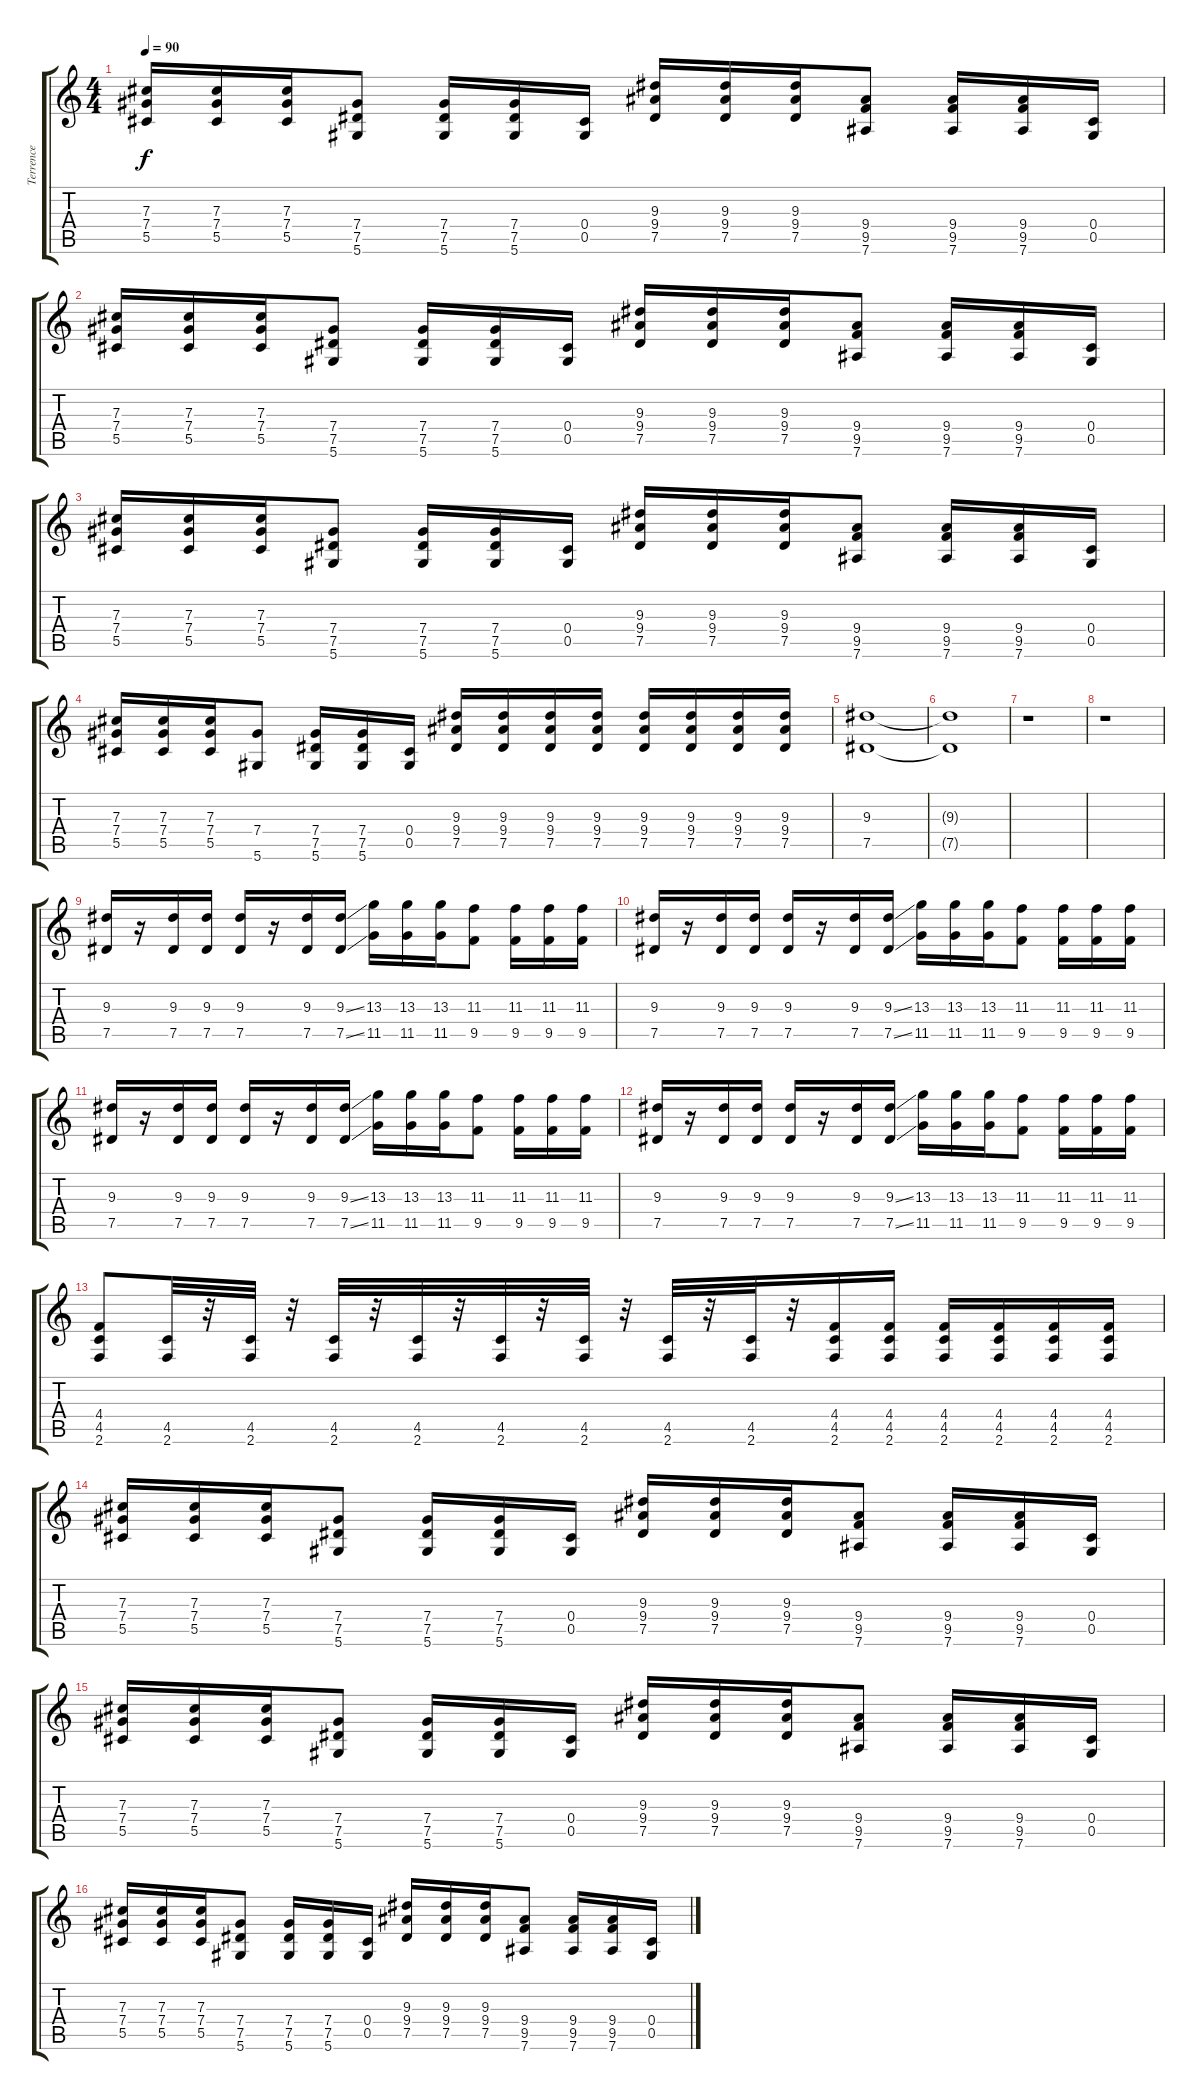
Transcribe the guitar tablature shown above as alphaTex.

\track ("Terrence" "Terrence") {instrument distortionguitar}
\staff {score tabs}
\tuning (Eb4 Bb3 Gb3 Db3 Ab2 Eb2) {hide}
\ts (4 4)
\tempo 90
\clef g2
\ks c
(7.3 7.4 5.5).16{dy f} (7.3 7.4 5.5).16 (7.3 7.4 5.5).16 (7.4 7.5 5.6).8 (7.4 7.5 5.6).16 (7.4 7.5 5.6).16 (0.4 0.5).16 (9.3 9.4 7.5).16 (9.3 9.4 7.5).16 (9.3 9.4 7.5).16 (9.4 9.5 7.6).8 (9.4 9.5 7.6).16 (9.4 9.5 7.6).16 (0.4 0.5).16 |
(7.3 7.4 5.5).16 (7.3 7.4 5.5).16 (7.3 7.4 5.5).16 (7.4 7.5 5.6).8 (7.4 7.5 5.6).16 (7.4 7.5 5.6).16 (0.4 0.5).16 (9.3 9.4 7.5).16 (9.3 9.4 7.5).16 (9.3 9.4 7.5).16 (9.4 9.5 7.6).8 (9.4 9.5 7.6).16 (9.4 9.5 7.6).16 (0.4 0.5).16 |
(7.3 7.4 5.5).16 (7.3 7.4 5.5).16 (7.3 7.4 5.5).16 (7.4 7.5 5.6).8 (7.4 7.5 5.6).16 (7.4 7.5 5.6).16 (0.4 0.5).16 (9.3 9.4 7.5).16 (9.3 9.4 7.5).16 (9.3 9.4 7.5).16 (9.4 9.5 7.6).8 (9.4 9.5 7.6).16 (9.4 9.5 7.6).16 (0.4 0.5).16 |
(7.3 7.4 5.5).16 (7.3 7.4 5.5).16 (7.3 7.4 5.5).16 (7.4 5.6).8 (7.4 7.5 5.6).16 (7.4 7.5 5.6).16 (0.4 0.5).16 (9.3 9.4 7.5).16 (9.3 9.4 7.5).16 (9.3 9.4 7.5).16 (9.3 9.4 7.5).16 (9.3 9.4 7.5).16 (9.3 9.4 7.5).16 (9.3 9.4 7.5).16 (9.3 9.4 7.5).16 |
(9.3 7.5).1 |
(9.3{t} 7.5{t}).1 |
r.1 |
r.1 |
(9.3 7.5).16{balance 16} r.16 (9.3 7.5).16 (9.3 7.5).16 (9.3 7.5).16 r.16 (9.3 7.5).16 (9.3{ss} 7.5{ss}).16 (13.3 11.5).16 (13.3 11.5).16 (13.3 11.5).16 (11.3 9.5).8 (11.3 9.5).16 (11.3 9.5).16 (11.3 9.5).16 |
(9.3 7.5).16 r.16 (9.3 7.5).16 (9.3 7.5).16 (9.3 7.5).16 r.16 (9.3 7.5).16 (9.3{ss} 7.5{ss}).16 (13.3 11.5).16 (13.3 11.5).16 (13.3 11.5).16 (11.3 9.5).8 (11.3 9.5).16 (11.3 9.5).16 (11.3 9.5).16 |
(9.3 7.5).16 r.16 (9.3 7.5).16 (9.3 7.5).16 (9.3 7.5).16 r.16 (9.3 7.5).16 (9.3{ss} 7.5{ss}).16 (13.3 11.5).16 (13.3 11.5).16 (13.3 11.5).16 (11.3 9.5).8 (11.3 9.5).16 (11.3 9.5).16 (11.3 9.5).16 |
(9.3 7.5).16 r.16 (9.3 7.5).16 (9.3 7.5).16 (9.3 7.5).16 r.16 (9.3 7.5).16 (9.3{ss} 7.5{ss}).16 (13.3 11.5).16 (13.3 11.5).16 (13.3 11.5).16 (11.3 9.5).8 (11.3 9.5).16 (11.3 9.5).16 (11.3 9.5).16 |
(4.4 4.5 2.6).8{balance 8} (4.5 2.6).32 r.32 (4.5 2.6).32 r.32 (4.5 2.6).32 r.32 (4.5 2.6).32 r.32 (4.5 2.6).32 r.32 (4.5 2.6).32 r.32 (4.5 2.6).32 r.32 (4.5 2.6).32 r.32 (4.4 4.5 2.6).16 (4.4 4.5 2.6).16 (4.4 4.5 2.6).16 (4.4 4.5 2.6).16 (4.4 4.5 2.6).16 (4.4 4.5 2.6).16 |
(7.3 7.4 5.5).16 (7.3 7.4 5.5).16 (7.3 7.4 5.5).16 (7.4 7.5 5.6).8 (7.4 7.5 5.6).16 (7.4 7.5 5.6).16 (0.4 0.5).16 (9.3 9.4 7.5).16 (9.3 9.4 7.5).16 (9.3 9.4 7.5).16 (9.4 9.5 7.6).8 (9.4 9.5 7.6).16 (9.4 9.5 7.6).16 (0.4 0.5).16 |
(7.3 7.4 5.5).16 (7.3 7.4 5.5).16 (7.3 7.4 5.5).16 (7.4 7.5 5.6).8 (7.4 7.5 5.6).16 (7.4 7.5 5.6).16 (0.4 0.5).16 (9.3 9.4 7.5).16 (9.3 9.4 7.5).16 (9.3 9.4 7.5).16 (9.4 9.5 7.6).8 (9.4 9.5 7.6).16 (9.4 9.5 7.6).16 (0.4 0.5).16 |
(7.3 7.4 5.5).16 (7.3 7.4 5.5).16 (7.3 7.4 5.5).16 (7.4 7.5 5.6).8 (7.4 7.5 5.6).16 (7.4 7.5 5.6).16 (0.4 0.5).16 (9.3 9.4 7.5).16 (9.3 9.4 7.5).16 (9.3 9.4 7.5).16 (9.4 9.5 7.6).8 (9.4 9.5 7.6).16 (9.4 9.5 7.6).16 (0.4 0.5).16
